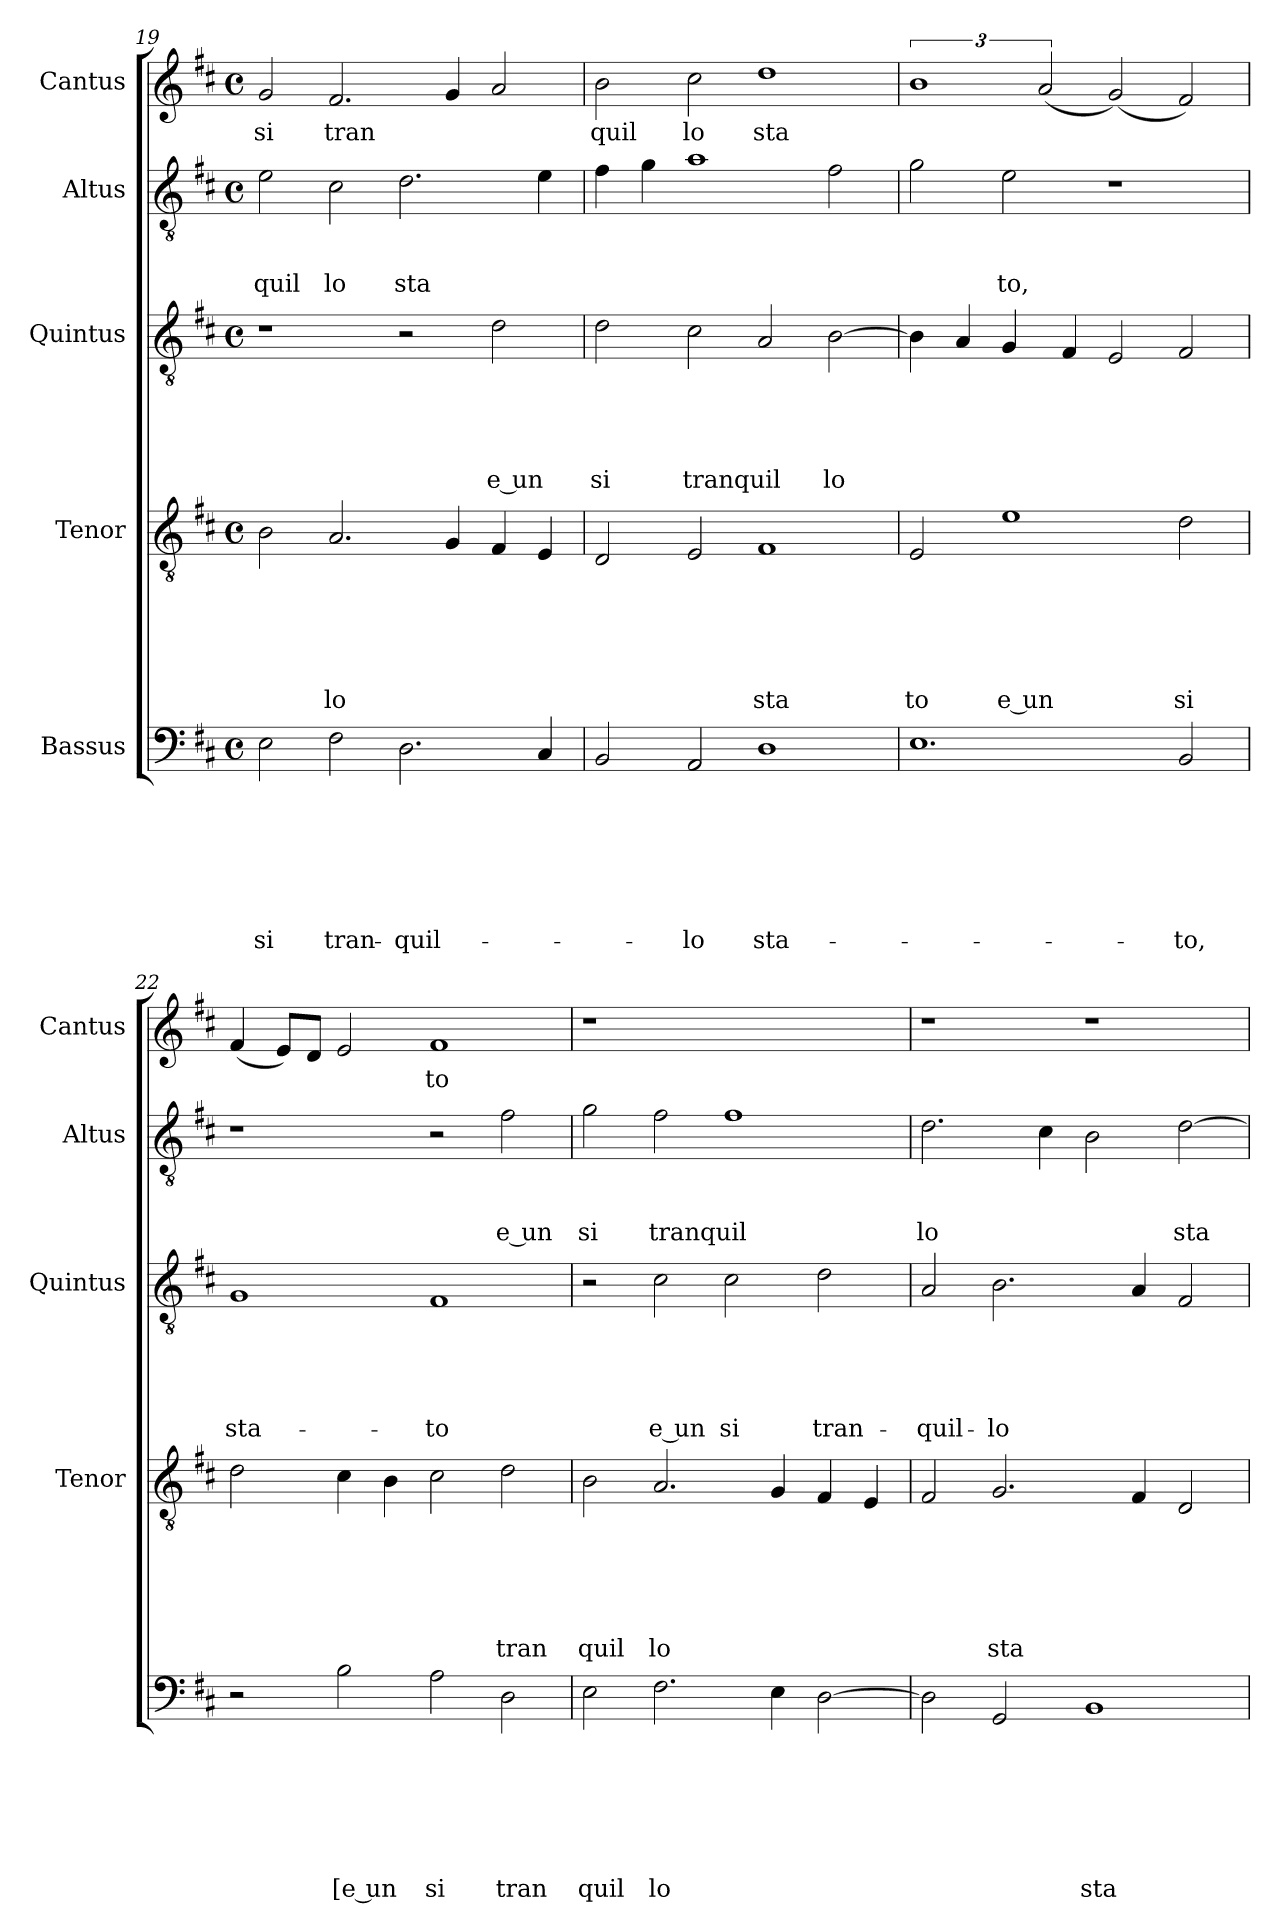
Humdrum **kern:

**kern	**text	**text	**text	**text	**text	**text	**text	**kern	**text	**text	**text	**text	**text	**text	**kern	**text	**text	**text	**text	**text	**kern	**text	**text	**text	**kern	**text
*part5	*part5	*part5	*part5	*part5	*part5	*part5	*part5	*part4	*part4	*part4	*part4	*part4	*part4	*part4	*part3	*part3	*part3	*part3	*part3	*part3	*part2	*part2	*part2	*part2	*part1	*part1
*staff5	*staff5	*staff5	*staff5	*staff5	*staff5	*staff5	*staff5	*staff4	*staff4	*staff4	*staff4	*staff4	*staff4	*staff4	*staff3	*staff3	*staff3	*staff3	*staff3	*staff3	*staff2	*staff2	*staff2	*staff2	*staff1	*staff1
*I"Bassus	*	*	*	*	*	*	*	*I"Tenor	*	*	*	*	*	*	*I"Quintus	*	*	*	*	*	*I"Altus	*	*	*	*I"Cantus	*
*	*	*	*	*	*	*	*	*I'Tenor	*	*	*	*	*	*	*I'Quintus	*	*	*	*	*	*I'Altus	*	*	*	*I'Cantus	*
*clefF4	*	*	*	*	*	*	*	*clefGv2	*	*	*	*	*	*	*clefGv2	*	*	*	*	*	*clefGv2	*	*	*	*clefG2	*
*k[f#c#]	*	*	*	*	*	*	*	*k[f#c#]	*	*	*	*	*	*	*k[f#c#]	*	*	*	*	*	*k[f#c#]	*	*	*	*k[f#c#]	*
*D:	*	*	*	*	*	*	*	*D:	*	*	*	*	*	*	*D:	*	*	*	*	*	*D:	*	*	*	*D:	*
*M4/4	*	*	*	*	*	*	*	*M4/4	*	*	*	*	*	*	*M4/4	*	*	*	*	*	*M4/4	*	*	*	*M4/4	*
*met(c)	*	*	*	*	*	*	*	*met(c)	*	*	*	*	*	*	*met(c)	*	*	*	*	*	*met(c)	*	*	*	*met(c)	*
=19	=19	=19	=19	=19	=19	=19	=19	=19	=19	=19	=19	=19	=19	=19	=19	=19	=19	=19	=19	=19	=19	=19	=19	=19	=19	=19
!	!	!	!	!	!	!	!LO:LY:b	!	!	!	!	!	!	!	!	!	!	!	!	!	!	!	!	!LO:LY:b	!	!LO:LY:b
2E\	.	.	.	.	.	.	si	2B\	.	.	.	.	.	.	1r	.	.	.	.	.	2e\	.	.	quil	2g/	si
!	!	!	!	!	!	!	!LO:LY:b	!	!	!	!	!	!	!LO:LY:b	!	!	!	!	!	!	!	!	!	!LO:LY:b	!	!LO:LY:b
2F#\	.	.	.	.	.	.	tran-	2.A/	.	.	.	.	.	lo	.	.	.	.	.	.	2c#\	.	.	lo	2.f#/	tran
!	!	!	!	!	!	!	!LO:LY:b	!	!	!	!	!	!	!	!	!	!	!	!	!	!	!	!	!LO:LY:b	!	!
2.D\	.	.	.	.	.	.	-quil-	.	.	.	.	.	.	.	2r	.	.	.	.	.	2.d\	.	.	sta	.	.
.	.	.	.	.	.	.	.	4G/	.	.	.	.	.	.	.	.	.	.	.	.	.	.	.	.	4g/	.
!	!	!	!	!	!	!	!	!	!	!	!	!	!	!	!	!	!	!	!	!LO:LY:b:rj	!	!	!	!	!	!
.	.	.	.	.	.	.	.	4F#/	.	.	.	.	.	.	2d\	.	.	.	.	e un	.	.	.	.	2a/	.
4C#/	.	.	.	.	.	.	.	4E/	.	.	.	.	.	.	.	.	.	.	.	.	4e\	.	.	.	.	.
=20	=20	=20	=20	=20	=20	=20	=20	=20	=20	=20	=20	=20	=20	=20	=20	=20	=20	=20	=20	=20	=20	=20	=20	=20	=20	=20
!	!	!	!	!	!	!	!	!	!	!	!	!	!	!	!	!	!	!	!	!LO:LY:b	!	!	!	!	!	!LO:LY:b
2BB/	.	.	.	.	.	.	.	2D/	.	.	.	.	.	.	2d\	.	.	.	.	si	4f#\	.	.	.	2b\	quil
.	.	.	.	.	.	.	.	.	.	.	.	.	.	.	.	.	.	.	.	.	4g\	.	.	.	.	.
!	!	!	!	!	!	!	!LO:LY:b	!	!	!	!	!	!	!	!	!	!	!	!	!LO:LY:b	!	!	!	!	!	!LO:LY:b
2AA/	.	.	.	.	.	.	-lo	2E/	.	.	.	.	.	.	2c#\	.	.	.	.	tranquil	1a	.	.	.	2cc#\	lo
!	!	!	!	!	!	!	!LO:LY:b	!	!	!	!	!	!	!LO:LY:b	!	!	!	!	!	!	!	!	!	!	!	!LO:LY:b
1D	.	.	.	.	.	.	sta-	1F#	.	.	.	.	.	sta	2A/	.	.	.	.	.	.	.	.	.	1dd	sta
!	!	!	!	!	!	!	!	!	!	!	!	!	!	!	!	!	!	!	!	!LO:LY:b	!	!	!	!	!	!
.	.	.	.	.	.	.	.	.	.	.	.	.	.	.	[>2B\	.	.	.	.	lo	2f#\	.	.	.	.	.
=21	=21	=21	=21	=21	=21	=21	=21	=21	=21	=21	=21	=21	=21	=21	=21	=21	=21	=21	=21	=21	=21	=21	=21	=21	=21	=21
!	!	!	!	!	!	!	!	!	!	!	!	!	!	!LO:LY:b	!	!	!	!	!	!	!	!	!	!	!	!
1.E	.	.	.	.	.	.	.	2E/	.	.	.	.	.	to	4B\]	.	.	.	.	.	2g\	.	.	.	3%2b	.
.	.	.	.	.	.	.	.	.	.	.	.	.	.	.	4A/	.	.	.	.	.	.	.	.	.	.	.
!	!	!	!	!	!	!	!	!	!	!	!	!	!	!LO:LY:b:rj	!	!	!	!	!	!	!	!	!	!LO:LY:b	!	!
.	.	.	.	.	.	.	.	1e	.	.	.	.	.	e un	4G/	.	.	.	.	.	2e\	.	.	to,	.	.
.	.	.	.	.	.	.	.	.	.	.	.	.	.	.	.	.	.	.	.	.	.	.	.	.	(<3a/	.
.	.	.	.	.	.	.	.	.	.	.	.	.	.	.	4F#/	.	.	.	.	.	.	.	.	.	.	.
.	.	.	.	.	.	.	.	.	.	.	.	.	.	.	2E/	.	.	.	.	.	1r	.	.	.	(2g/)	.
!	!	!	!	!	!	!	!LO:LY:b	!	!	!	!	!	!	!LO:LY:b	!	!	!	!	!	!	!	!	!	!	!	!
2BB/	.	.	.	.	.	.	-to,	2d\	.	.	.	.	.	si	2F#/	.	.	.	.	.	.	.	.	.	2f#/)	.
!!LO:LB:g=z
=22	=22	=22	=22	=22	=22	=22	=22	=22	=22	=22	=22	=22	=22	=22	=22	=22	=22	=22	=22	=22	=22	=22	=22	=22	=22	=22
!	!	!	!	!	!	!	!	!	!	!	!	!	!	!	!	!	!	!	!	!LO:LY:b	!	!	!	!	!	!
2r	.	.	.	.	.	.	.	2d\	.	.	.	.	.	.	1G	.	.	.	.	sta-	1r	.	.	.	(4f#/	.
.	.	.	.	.	.	.	.	.	.	.	.	.	.	.	.	.	.	.	.	.	.	.	.	.	8e/L)	.
.	.	.	.	.	.	.	.	.	.	.	.	.	.	.	.	.	.	.	.	.	.	.	.	.	8d/J	.
!	!	!	!	!	!	!	!LO:LY:b:rj	!	!	!	!	!	!	!	!	!	!	!	!	!	!	!	!	!	!	!
2B\	.	.	.	.	.	.	[e un	4c#\	.	.	.	.	.	.	.	.	.	.	.	.	.	.	.	.	2e/	.
.	.	.	.	.	.	.	.	4B\	.	.	.	.	.	.	.	.	.	.	.	.	.	.	.	.	.	.
!	!	!	!	!	!	!	!LO:LY:b	!	!	!	!	!	!	!	!	!	!	!	!	!LO:LY:b	!	!	!	!	!	!LO:LY:b
2A\	.	.	.	.	.	.	si	2c#\	.	.	.	.	.	.	1F#	.	.	.	.	-to	2r	.	.	.	1f#	to
!	!	!	!	!	!	!	!LO:LY:b	!	!	!	!	!	!	!LO:LY:b	!	!	!	!	!	!	!	!	!	!LO:LY:b:rj	!	!
2D\	.	.	.	.	.	.	tran	2d\	.	.	.	.	.	tran	.	.	.	.	.	.	2f#\	.	.	e un	.	.
=23	=23	=23	=23	=23	=23	=23	=23	=23	=23	=23	=23	=23	=23	=23	=23	=23	=23	=23	=23	=23	=23	=23	=23	=23	=23	=23
!	!	!	!	!	!	!	!LO:LY:b	!	!	!	!	!	!	!LO:LY:b	!	!	!	!	!	!	!	!	!	!LO:LY:b	!	!
2E\	.	.	.	.	.	.	quil	2B\	.	.	.	.	.	quil	2r	.	.	.	.	.	2g\	.	.	si	1r	.
!	!	!	!	!	!	!	!LO:LY:b	!	!	!	!	!	!	!LO:LY:b	!	!	!	!	!	!LO:LY:b:rj	!	!	!	!LO:LY:b	!	!
2.F#\	.	.	.	.	.	.	lo	2.A/	.	.	.	.	.	lo	2c#\	.	.	.	.	e un	2f#\	.	.	tranquil	.	.
!	!	!	!	!	!	!	!	!	!	!	!	!	!	!	!	!	!	!	!	!LO:LY:b	!	!	!	!	!	!
.	.	.	.	.	.	.	.	.	.	.	.	.	.	.	2c#\	.	.	.	.	si	1f#	.	.	.	1ryy	.
4E\	.	.	.	.	.	.	.	4G/	.	.	.	.	.	.	.	.	.	.	.	.	.	.	.	.	.	.
!	!	!	!	!	!	!	!	!	!	!	!	!	!	!	!	!	!	!	!	!LO:LY:b	!	!	!	!	!	!
[>2D\	.	.	.	.	.	.	.	4F#/	.	.	.	.	.	.	2d\	.	.	.	.	tran-	.	.	.	.	.	.
.	.	.	.	.	.	.	.	4E/	.	.	.	.	.	.	.	.	.	.	.	.	.	.	.	.	.	.
=24	=24	=24	=24	=24	=24	=24	=24	=24	=24	=24	=24	=24	=24	=24	=24	=24	=24	=24	=24	=24	=24	=24	=24	=24	=24	=24
!	!	!	!	!	!	!	!	!	!	!	!	!	!	!	!	!	!	!	!	!LO:LY:b	!	!	!	!LO:LY:b	!	!
2D\]	.	.	.	.	.	.	.	2F#/	.	.	.	.	.	.	2A/	.	.	.	.	-quil-	2.d\	.	.	lo	1r	.
!	!	!	!	!	!	!	!	!	!	!	!	!	!	!LO:LY:b	!	!	!	!	!	!LO:LY:b	!	!	!	!	!	!
2GG/	.	.	.	.	.	.	.	2.G/	.	.	.	.	.	sta	2.B\	.	.	.	.	-lo	.	.	.	.	.	.
.	.	.	.	.	.	.	.	.	.	.	.	.	.	.	.	.	.	.	.	.	4c#\	.	.	.	.	.
!	!	!	!	!	!	!	!LO:LY:b	!	!	!	!	!	!	!	!	!	!	!	!	!	!	!	!	!	!	!
1BB	.	.	.	.	.	.	sta	.	.	.	.	.	.	.	.	.	.	.	.	.	2B\	.	.	.	1r	.
.	.	.	.	.	.	.	.	4F#/	.	.	.	.	.	.	4A/	.	.	.	.	.	.	.	.	.	.	.
!	!	!	!	!	!	!	!	!	!	!	!	!	!	!	!	!	!	!	!	!	!	!	!	!LO:LY:b	!	!
.	.	.	.	.	.	.	.	2D/	.	.	.	.	.	.	2F#/	.	.	.	.	.	[>2d\	.	.	sta	.	.
=	=	=	=	=	=	=	=	=	=	=	=	=	=	=	=	=	=	=	=	=	=	=	=	=	=	=
*-	*-	*-	*-	*-	*-	*-	*-	*-	*-	*-	*-	*-	*-	*-	*-	*-	*-	*-	*-	*-	*-	*-	*-	*-	*-	*-
